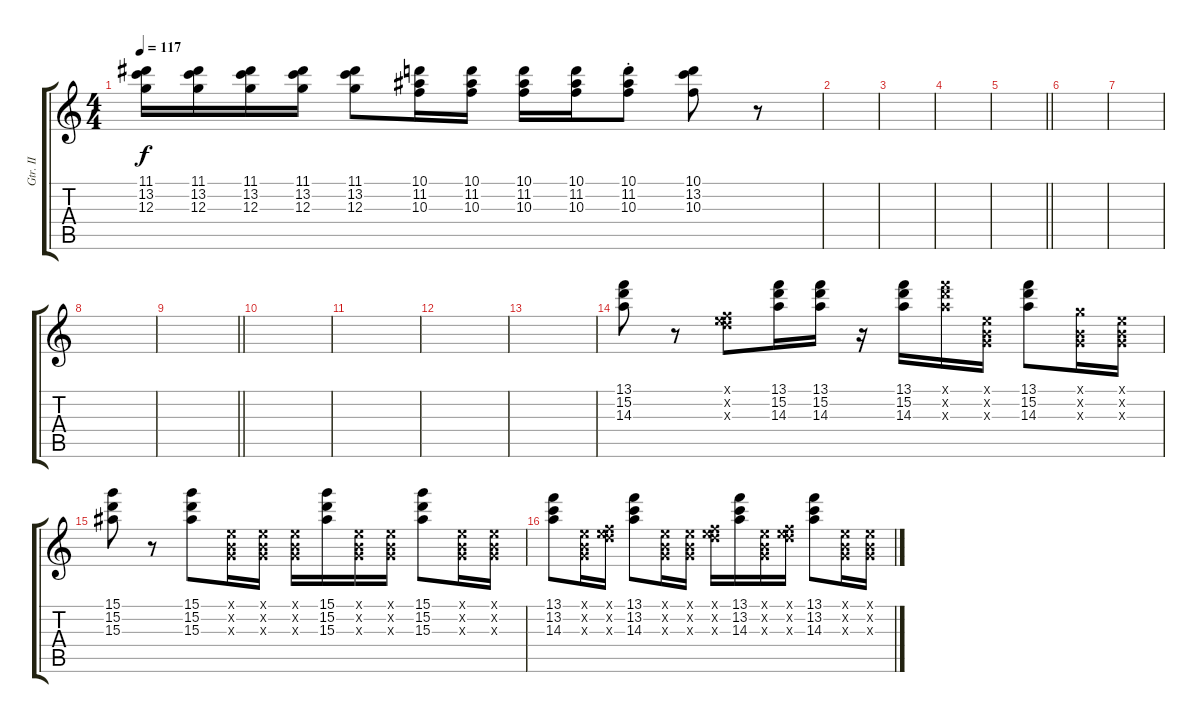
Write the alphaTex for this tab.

\track ("Gtr. II" "Gtr. II") {instrument electricguitarclean}
\staff {score tabs}
\tuning (E4 B3 G3 D3 A2 E2) {hide}
\ts (4 4)
\tempo 117
\clef g2
\ks c
(11.1 13.2 12.3).16{dy f} (11.1 13.2 12.3).16 (11.1 13.2 12.3).16 (11.1 13.2 12.3).16 (11.1 13.2 12.3).8 (10.1 11.2 10.3).16 (10.1 11.2 10.3).16 (10.1 11.2 10.3).16 (10.1 11.2 10.3).16 (10.1{st} 11.2{st} 10.3{st}).8 (10.1 13.2 10.3).8 r.8 |
|
|
|
\barLineRight lightlight
|
|
|
|
\barLineRight lightlight
|
|
|
|
|
(13.1 15.2 14.3).8 r.8 (0.1{x} 6.2{x} 7.3{x}).8 (13.1 15.2 14.3).16 (13.1 15.2 14.3).16 r.16 (13.1 15.2 14.3).16 (13.1{x} 15.2{x} 14.3{x}).16 (0.1{x} 0.2{x} 0.3{x}).16 (13.1 15.2 14.3).8 (3.1{x} 0.2{x} 0.3{x}).16 (0.1{x} 0.2{x} 0.3{x}).16 |
(15.1 15.2 15.3).8 r.8 (15.1 15.2 15.3).8 (0.1{x} 0.2{x} 0.3{x}).16 (0.1{x} 0.2{x} 0.3{x}).16 (0.1{x} 0.2{x} 0.3{x}).16 (15.1 15.2 15.3).16 (0.1{x} 0.2{x} 0.3{x}).16 (0.1{x} 0.2{x} 0.3{x}).16 (15.1 15.2 15.3).8 (0.1{x} 0.2{x} 0.3{x}).16 (0.1{x} 0.2{x} 0.3{x}).16 |
(13.1 13.2 14.3).8 (0.1{x} 0.2{x} 0.3{x}).16 (0.1{x} 6.2{x} 7.3{x}).16 (13.1 13.2 14.3).8 (0.1{x} 0.2{x} 0.3{x}).16 (0.1{x} 0.2{x} 0.3{x}).16 (0.1{x} 6.2{x} 7.3{x}).16 (13.1 13.2 14.3).16 (0.1{x} 0.2{x} 0.3{x}).16 (0.1{x} 6.2{x} 7.3{x}).16 (13.1 13.2 14.3).8 (0.1{x} 0.2{x} 0.3{x}).16 (0.1{x} 0.2{x} 0.3{x}).16
